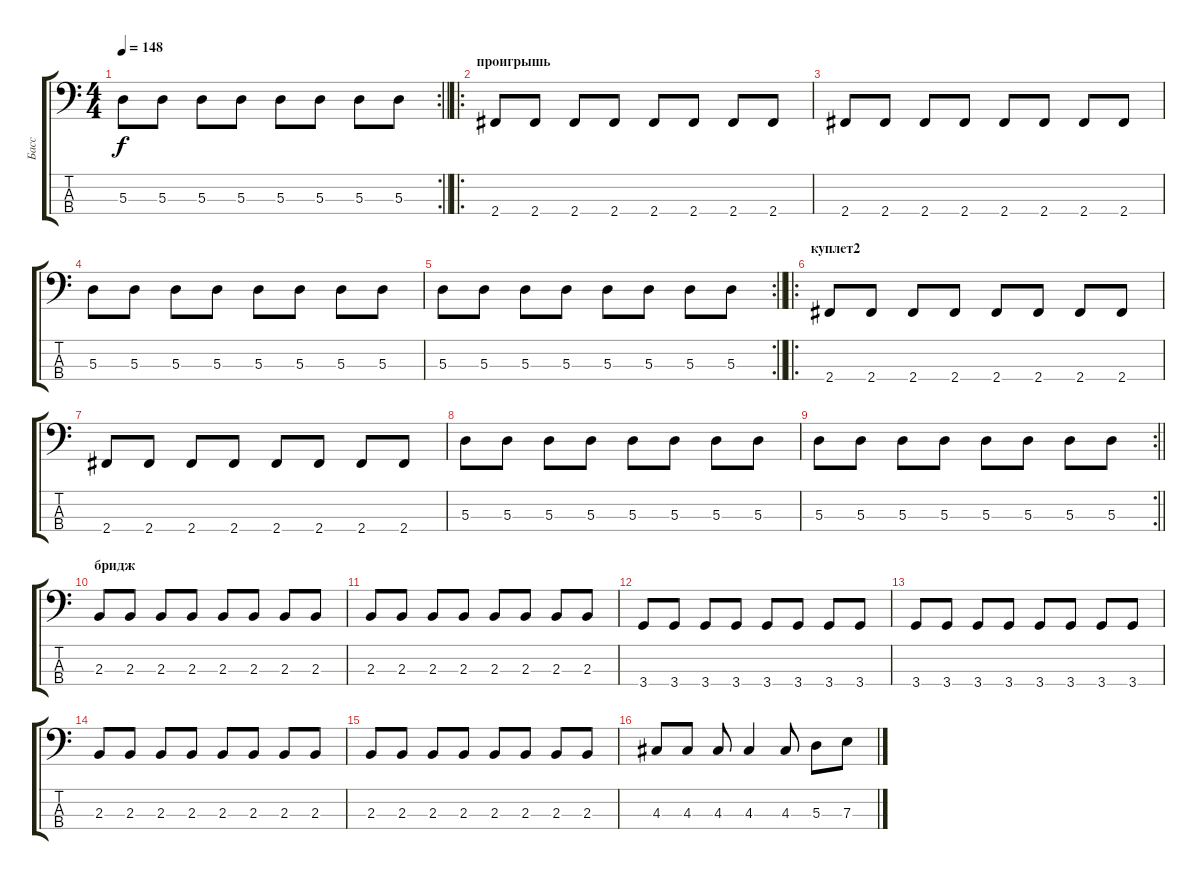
\track ("Басс" "Басс") {instrument electricbassfinger}
\staff {score tabs}
\tuning (G2 D2 A1 E1) {hide}
\rc 2
\ts (4 4)
\tempo 148
\clef f4
\barLineRight lightlight
\ks c
5.3.8{dy f} 5.3.8 5.3.8 5.3.8 5.3.8 5.3.8 5.3.8 5.3.8 |
\ro
\section ("" "проигрышь")
2.4.8 2.4.8 2.4.8 2.4.8 2.4.8 2.4.8 2.4.8 2.4.8 |
2.4.8 2.4.8 2.4.8 2.4.8 2.4.8 2.4.8 2.4.8 2.4.8 |
5.3.8 5.3.8 5.3.8 5.3.8 5.3.8 5.3.8 5.3.8 5.3.8 |
\rc 2
\barLineRight lightlight
5.3.8 5.3.8 5.3.8 5.3.8 5.3.8 5.3.8 5.3.8 5.3.8 |
\ro
\section ("" "куплет2")
2.4.8 2.4.8 2.4.8 2.4.8 2.4.8 2.4.8 2.4.8 2.4.8 |
2.4.8 2.4.8 2.4.8 2.4.8 2.4.8 2.4.8 2.4.8 2.4.8 |
5.3.8 5.3.8 5.3.8 5.3.8 5.3.8 5.3.8 5.3.8 5.3.8 |
\rc 2
\barLineRight lightlight
5.3.8 5.3.8 5.3.8 5.3.8 5.3.8 5.3.8 5.3.8 5.3.8 |
\section ("" "бридж")
2.3.8 2.3.8 2.3.8 2.3.8 2.3.8 2.3.8 2.3.8 2.3.8 |
2.3.8 2.3.8 2.3.8 2.3.8 2.3.8 2.3.8 2.3.8 2.3.8 |
3.4.8 3.4.8 3.4.8 3.4.8 3.4.8 3.4.8 3.4.8 3.4.8 |
3.4.8 3.4.8 3.4.8 3.4.8 3.4.8 3.4.8 3.4.8 3.4.8 |
2.3.8 2.3.8 2.3.8 2.3.8 2.3.8 2.3.8 2.3.8 2.3.8 |
2.3.8 2.3.8 2.3.8 2.3.8 2.3.8 2.3.8 2.3.8 2.3.8 |
4.3.8 4.3.8 4.3.8 4.3.4 4.3.8 5.3.8 7.3.8
